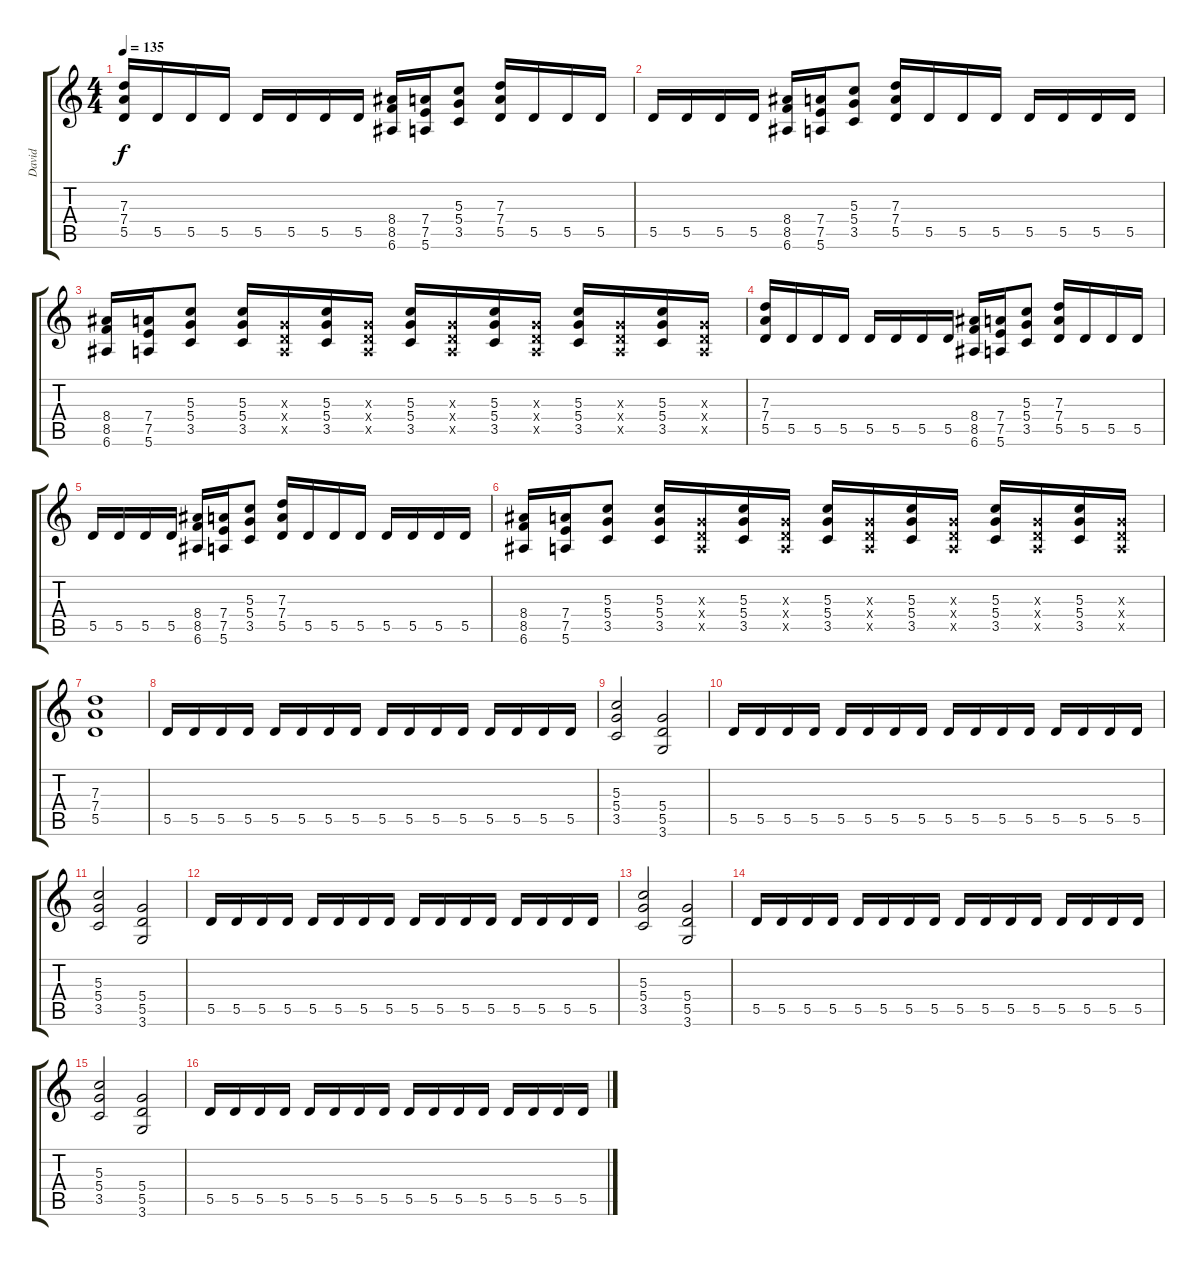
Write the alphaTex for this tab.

\track ("David" "David") {instrument distortionguitar}
\staff {score tabs}
\tuning (E4 B3 G3 D3 A2 E2) {hide}
\ts (4 4)
\tempo 135
\clef g2
\ks c
(7.3 7.4 5.5).16{dy f instrument distortionguitar} 5.5.16 5.5.16 5.5.16 5.5.16 5.5.16 5.5.16 5.5.16 (8.4 8.5 6.6).16 (7.4 7.5 5.6).16 (5.3 5.4 3.5).8 (7.3 7.4 5.5).16 5.5.16 5.5.16 5.5.16 |
5.5.16 5.5.16 5.5.16 5.5.16 (8.4 8.5 6.6).16 (7.4 7.5 5.6).16 (5.3 5.4 3.5).8 (7.3 7.4 5.5).16 5.5.16 5.5.16 5.5.16 5.5.16 5.5.16 5.5.16 5.5.16 |
(8.4 8.5 6.6).16 (7.4 7.5 5.6).16 (5.3 5.4 3.5).8 (5.3 5.4 3.5).16 (0.3{x} 0.4{x} 0.5{x}).16 (5.3 5.4 3.5).16 (0.3{x} 0.4{x} 0.5{x}).16 (5.3 5.4 3.5).16 (0.3{x} 0.4{x} 0.5{x}).16 (5.3 5.4 3.5).16 (0.3{x} 0.4{x} 0.5{x}).16 (5.3 5.4 3.5).16 (0.3{x} 0.4{x} 0.5{x}).16 (5.3 5.4 3.5).16 (0.3{x} 0.4{x} 0.5{x}).16 |
(7.3 7.4 5.5).16 5.5.16 5.5.16 5.5.16 5.5.16 5.5.16 5.5.16 5.5.16 (8.4 8.5 6.6).16 (7.4 7.5 5.6).16 (5.3 5.4 3.5).8 (7.3 7.4 5.5).16 5.5.16 5.5.16 5.5.16 |
5.5.16 5.5.16 5.5.16 5.5.16 (8.4 8.5 6.6).16 (7.4 7.5 5.6).16 (5.3 5.4 3.5).8 (7.3 7.4 5.5).16 5.5.16 5.5.16 5.5.16 5.5.16 5.5.16 5.5.16 5.5.16 |
(8.4 8.5 6.6).16 (7.4 7.5 5.6).16 (5.3 5.4 3.5).8 (5.3 5.4 3.5).16 (0.3{x} 0.4{x} 0.5{x}).16 (5.3 5.4 3.5).16 (0.3{x} 0.4{x} 0.5{x}).16 (5.3 5.4 3.5).16 (0.3{x} 0.4{x} 0.5{x}).16 (5.3 5.4 3.5).16 (0.3{x} 0.4{x} 0.5{x}).16 (5.3 5.4 3.5).16 (0.3{x} 0.4{x} 0.5{x}).16 (5.3 5.4 3.5).16 (0.3{x} 0.4{x} 0.5{x}).16 |
(7.3 7.4 5.5).1 |
5.5.16 5.5.16 5.5.16 5.5.16 5.5.16 5.5.16 5.5.16 5.5.16 5.5.16 5.5.16 5.5.16 5.5.16 5.5.16 5.5.16 5.5.16 5.5.16 |
(5.3 5.4 3.5).2 (5.4 5.5 3.6).2 |
5.5.16 5.5.16 5.5.16 5.5.16 5.5.16 5.5.16 5.5.16 5.5.16 5.5.16 5.5.16 5.5.16 5.5.16 5.5.16 5.5.16 5.5.16 5.5.16 |
(5.3 5.4 3.5).2 (5.4 5.5 3.6).2 |
5.5.16 5.5.16 5.5.16 5.5.16 5.5.16 5.5.16 5.5.16 5.5.16 5.5.16 5.5.16 5.5.16 5.5.16 5.5.16 5.5.16 5.5.16 5.5.16 |
(5.3 5.4 3.5).2 (5.4 5.5 3.6).2 |
5.5.16 5.5.16 5.5.16 5.5.16 5.5.16 5.5.16 5.5.16 5.5.16 5.5.16 5.5.16 5.5.16 5.5.16 5.5.16 5.5.16 5.5.16 5.5.16 |
(5.3 5.4 3.5).2 (5.4 5.5 3.6).2 |
5.5.16 5.5.16 5.5.16 5.5.16 5.5.16 5.5.16 5.5.16 5.5.16 5.5.16 5.5.16 5.5.16 5.5.16 5.5.16 5.5.16 5.5.16 5.5.16
